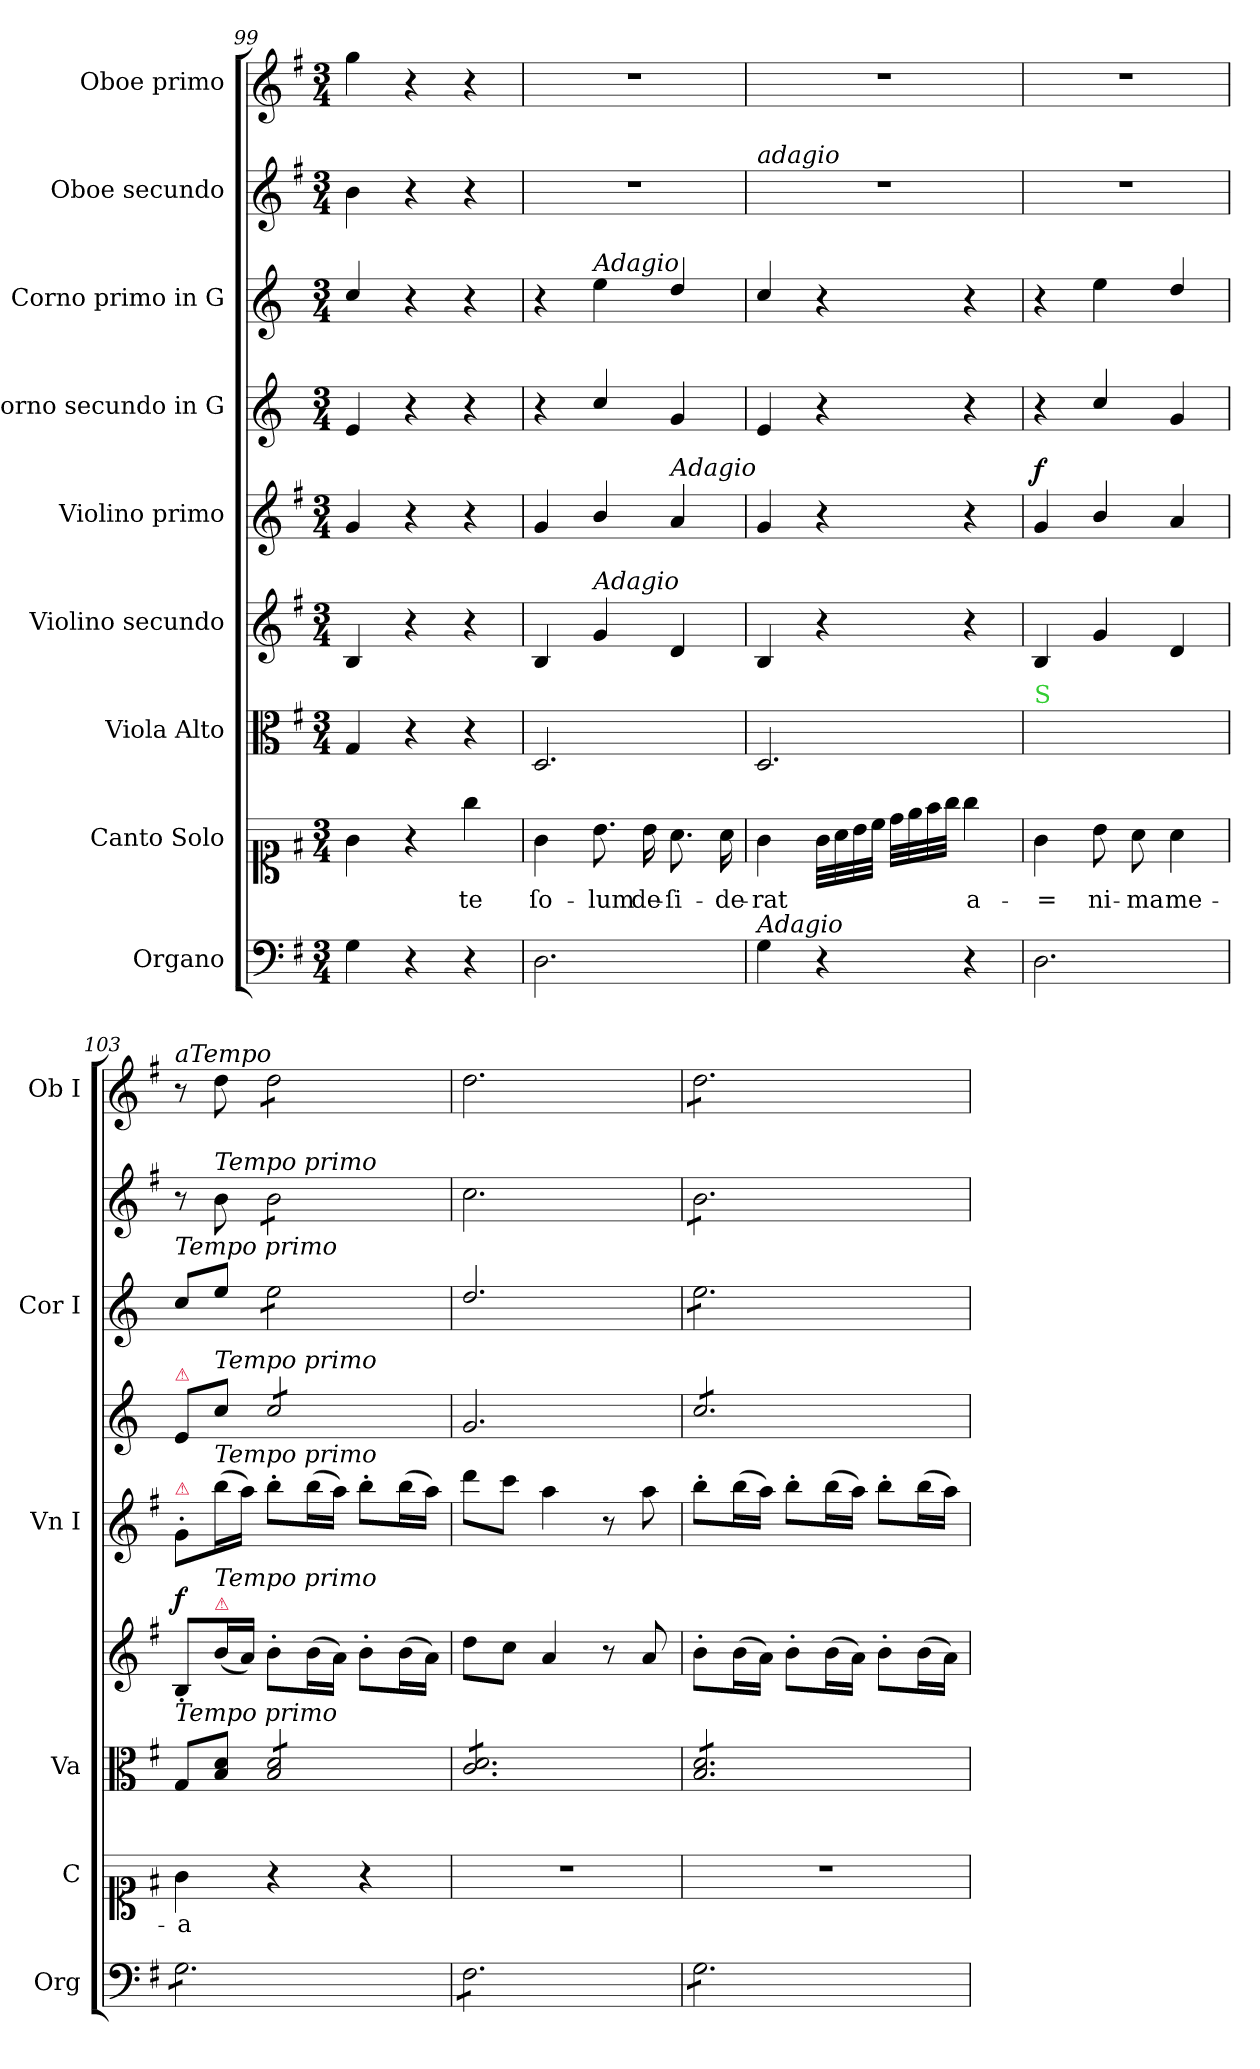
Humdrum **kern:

**kern	**kern	**text	**kern	**kern	**dynam	**kern	**dynam	**kern	**kern	**kern	**kern
*part9	*part8	*part8	*part7	*part6	*part6	*part5	*part5	*part4	*part3	*part2	*part1
*staff9	*staff8	*staff8	*staff7	*staff6	*staff6	*staff5	*staff5	*staff4	*staff3	*staff2	*staff1
*I"Organo	*I"Canto Solo	*	*I"Viola Alto	*I"Violino secundo	*	*I"Violino primo	*	*I"Corno secundo in G	*I"Corno primo in G	*I"Oboe secundo	*I"Oboe primo
*I'Org	*I'C	*	*I'Va	*	*	*I'Vn I	*	*	*I'Cor I	*	*I'Ob I
*clefF4	*clefC1	*	*clefC3	*clefG2	*	*clefG2	*	*clefG2	*clefG2	*clefG2	*clefG2
*	*	*	*	*	*	*	*	*ITrd3c5	*ITrd3c5	*	*
*k[f#]	*k[f#]	*	*k[f#]	*k[f#]	*	*k[f#]	*	*k[f#]	*k[f#]	*k[f#]	*k[f#]
*M3/4	*M3/4	*	*M3/4	*M3/4	*	*M3/4	*	*M3/4	*M3/4	*M3/4	*M3/4
=99	=99	=99	=99	=99	=99	=99	=99	=99	=99	=99	=99
4G\	4g\	.	4G/	4B/	.	4g/	.	4B/	4g/	4b\	4gg\
4r	4r	.	4r	4r	.	4r	.	4r	4r	4r	4r
4r	4gg\	te	4r	4r	.	4r	.	4r	4r	4r	4r
=100	=100	=100	=100	=100	=100	=100	=100	=100	=100	=100	=100
2.D\	4g\	ſo-	2.D/	4B/	.	4g/	.	4r	4r	2.r	2.r
!	!	!	!	!	!	!	!	!	!LO:TX:a:i:t=Adagio	!	!
!	!	!	!	!LO:TX:a:i:t=Adagio	!	!	!	!	!	!	!
.	8.b\	-lum	.	4g/	.	4b/	.	4g/	4b\	.	.
.	16b\	de-	.	.	.	.	.	.	.	.	.
!	!	!	!	!	!	!LO:TX:a:i:t=Adagio	!	!	!	!	!
.	8.a\	-ſi-	.	4d/	.	4a/	.	4d/	4a/	.	.
.	16a\	-de-	.	.	.	.	.	.	.	.	.
=101	=101	=101	=101	=101	=101	=101	=101	=101	=101	=101	=101
!	!	!	!	!	!	!	!	!	!	!LO:TX:a:i:t=adagio	!
!LO:TX:a:i:t=Adagio	!	!	!	!	!	!	!	!	!	!	!
4G\	4g\	-rat	2.D/	4B/	.	4g/	.	4B/	4g/	2.r	2.r
4r	32g/LLL	.	.	4r	.	4r	.	4r	4r	.	.
.	32a\	.	.	.	.	.	.	.	.	.	.
.	32b\	.	.	.	.	.	.	.	.	.	.
.	32cc\JJJ	.	.	.	.	.	.	.	.	.	.
.	32dd/LLL	.	.	.	.	.	.	.	.	.	.
.	32ee\	.	.	.	.	.	.	.	.	.	.
.	32ff#\	.	.	.	.	.	.	.	.	.	.
.	32gg\JJJ	.	.	.	.	.	.	.	.	.	.
4r	4gg\	a-	.	4r	.	4r	.	4r	4r	.	.
=102	=102	=102	=102	=102	=102	=102	=102	=102	=102	=102	=102
!	!	!	!LO:TX:a:color=limegreen:t=S	!	!	!	!	!	!	!	!
!	!	!	!	!	!	!	!LO:DY:a	!	!	!	!
2.D\	4g\	=	2.ryy	4B/	.	4g/	f	4r	4r	2.r	2.r
.	8b\	-ni-	.	4g/	.	4b/	.	4g/	4b\	.	.
.	8a\	-ma	.	.	.	.	.	.	.	.	.
.	4a\	me-	.	4d/	.	4a/	.	4d/	4a/	.	.
=103	=103	=103	=103	=103	=103	=103	=103	=103	=103	=103	=103
!	!	!	!	!	!	!	!	!	!	!	!LO:TX:a:i:t=aTempo
!	!	!	!	!	!	!	!	!	!LO:TX:a:i:t=Tempo primo	!	!
!	!	!	!	!	!	!	!	!LO:TX:a:color=crimson:t=⚠	!	!	!
!	!	!	!	!	!	!LO:TX:a:color=crimson:t=⚠	!	!	!	!	!
!	!	!	!LO:TX:a:i:t=Tempo primo	!	!	!	!	!	!	!	!
!LO:TX:a:i:t=Tempo primo	!	!	!	!	!	!	!	!	!	!	!
!	!	!	!	!	!LO:DY:a	!	!	!	!	!	!
*tremolo	*	*	*	*	*	*	*	*	*	*	*
8G\L	4g\	-a	8G/L	8B'/L	f	8g'/L	.	8B/L	8g/L	8r	8r
!	!	!	!	!	!	!	!	!	!	!LO:TX:a:i:t=Tempo primo	!
!	!	!	!	!	!	!	!	!LO:TX:a:i:t=Tempo primo	!	!	!
!	!	!	!	!	!	!LO:TX:a:i:t=Tempo primo	!	!	!	!	!
!	!	!	!	!LO:TX:a:color=crimson:t=⚠	!	!	!	!	!	!	!
!	!	!	!	!LO:TX:a:i:t=Tempo primo	!	!	!	!	!	!	!
8G\	.	.	8B/ 8d/J	(>16b\L	.	(>16bb\L	.	8g/J	8b\J	8b\	8dd\
.	.	.	.	16a/JJ)	.	16aa\JJ)	.	.	.	.	.
*	*	*	*tremolo	*	*	*	*	*	*	*	*
*	*	*	*	*	*	*	*	*tremolo	*	*	*
*	*	*	*	*	*	*	*	*	*tremolo	*	*
*	*	*	*	*	*	*	*	*	*	*tremolo	*
*	*	*	*	*	*	*	*	*	*	*	*tremolo
8G\	4r	.	8B/ 8d/L	8b'\L	.	8bb'\L	.	8g/L	8b\L	8b\L	8dd\L
8G\	.	.	8B/ 8d/	(>16b\L	.	(>16bb\L	.	8g/	8b\	8b\	8dd\
.	.	.	.	16a/JJ)	.	16aa\JJ)	.	.	.	.	.
8G\	4r	.	8B/ 8d/	8b'\L	.	8bb'\L	.	8g/	8b\	8b\	8dd\
8G\J	.	.	8B/ 8d/J	(>16b\L	.	(>16bb\L	.	8g/J	8b\J	8b\J	8dd\J
*	*	*	*	*	*	*	*	*	*	*	*Xtremolo
*	*	*	*	*	*	*	*	*	*	*Xtremolo	*
*	*	*	*	*	*	*	*	*	*Xtremolo	*	*
*	*	*	*	*	*	*	*	*Xtremolo	*	*	*
.	.	.	.	16a/JJ)	.	16aa\JJ)	.	.	.	.	.
=104	=104	=104	=104	=104	=104	=104	=104	=104	=104	=104	=104
8F#\L	2.r	.	8c/ 8d/L	8dd\L	.	8ddd\L	.	2.d/	2.a/	2.cc\	2.dd\
8F#\	.	.	8c/ 8d/	8cc\J	.	8ccc\J	.	.	.	.	.
8F#\	.	.	8c/ 8d/	4a/	.	4aa\	.	.	.	.	.
8F#\	.	.	8c/ 8d/	.	.	.	.	.	.	.	.
8F#\	.	.	8c/ 8d/	8r	.	8r	.	.	.	.	.
8F#\J	.	.	8c/ 8d/J	8a/	.	8aa\	.	.	.	.	.
=105	=105	=105	=105	=105	=105	=105	=105	=105	=105	=105	=105
*	*	*	*	*	*	*	*	*tremolo	*	*	*
*	*	*	*	*	*	*	*	*	*tremolo	*	*
*	*	*	*	*	*	*	*	*	*	*tremolo	*
*	*	*	*	*	*	*	*	*	*	*	*tremolo
8G\L	2.r	.	8B/ 8d/L	8b'\L	.	8bb'\L	.	8g/L	8b\L	8b\L	8dd\L
8G\	.	.	8B/ 8d/	(>16b\L	.	(>16bb\L	.	8g/	8b\	8b\	8dd\
.	.	.	.	16a/JJ)	.	16aa\JJ)	.	.	.	.	.
8G\	.	.	8B/ 8d/	8b'\L	.	8bb'\L	.	8g/	8b\	8b\	8dd\
8G\	.	.	8B/ 8d/	(>16b\L	.	(>16bb\L	.	8g/	8b\	8b\	8dd\
.	.	.	.	16a/JJ)	.	16aa\JJ)	.	.	.	.	.
8G\	.	.	8B/ 8d/	8b'\L	.	8bb'\L	.	8g/	8b\	8b\	8dd\
8G\J	.	.	8B/ 8d/J	(>16b\L	.	(>16bb\L	.	8g/J	8b\J	8b\J	8dd\J
*	*	*	*	*	*	*	*	*	*	*	*Xtremolo
*	*	*	*	*	*	*	*	*	*	*Xtremolo	*
*	*	*	*	*	*	*	*	*	*Xtremolo	*	*
*	*	*	*	*	*	*	*	*Xtremolo	*	*	*
*	*	*	*Xtremolo	*	*	*	*	*	*	*	*
*Xtremolo	*	*	*	*	*	*	*	*	*	*	*
.	.	.	.	16a/JJ)	.	16aa\JJ)	.	.	.	.	.
=	=	=	=	=	=	=	=	=	=	=	=
*-	*-	*-	*-	*-	*-	*-	*-	*-	*-	*-	*-
